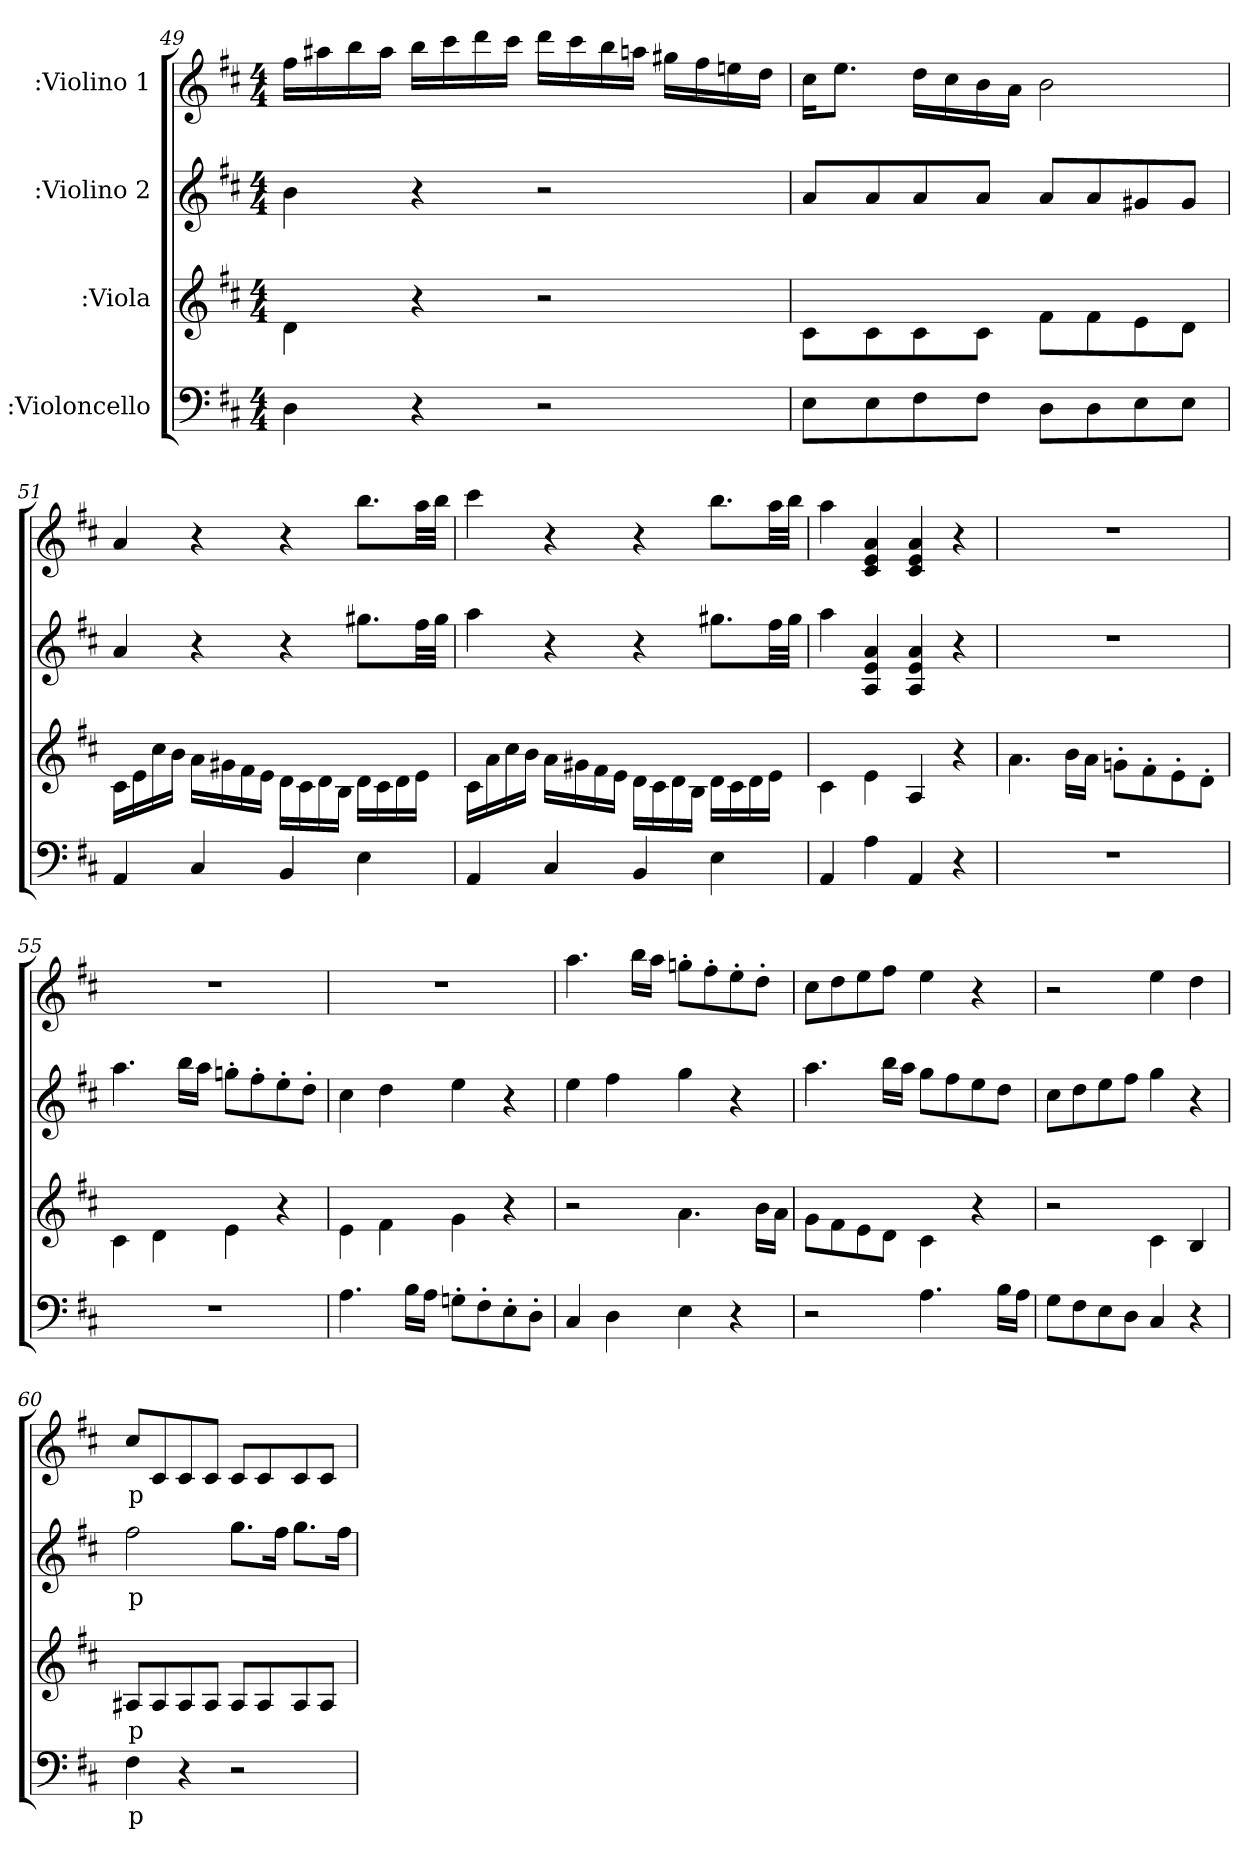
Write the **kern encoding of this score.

**kern	**text	**kern	**text	**kern	**text	**kern	**text
*part4	*part4	*part3	*part3	*part2	*part2	*part1	*part1
*staff4	*staff4	*staff3	*staff3	*staff2	*staff2	*staff1	*staff1
*I":Violoncello	*	*I":Viola	*	*I":Violino 2	*	*I":Violino 1	*
*clefF4	*	*	*	*clefG2	*	*clefG2	*
*k[f#c#]	*	*k[f#c#]	*	*k[f#c#]	*	*k[f#c#]	*
*D:	*	*D:	*	*D:	*	*D:	*
*M4/4	*	*M4/4	*	*M4/4	*	*M4/4	*
=49	=49	=49	=49	=49	=49	=49	=49
4D\	.	4d\	.	4b\	.	16ff#\LL	.
.	.	.	.	.	.	16aa#X\	.
.	.	.	.	.	.	16bb\	.
.	.	.	.	.	.	16aa#\JJ	.
4r	.	4r	.	4r	.	16bb\LL	.
.	.	.	.	.	.	16ccc#\	.
.	.	.	.	.	.	16ddd\	.
.	.	.	.	.	.	16ccc#\JJ	.
2r	.	2r	.	2r	.	16ddd\LL	.
.	.	.	.	.	.	16ccc#\	.
.	.	.	.	.	.	16bb\	.
.	.	.	.	.	.	16aan\JJ	.
.	.	.	.	.	.	16gg#X\LL	.
.	.	.	.	.	.	16ff#\	.
.	.	.	.	.	.	16een\	.
.	.	.	.	.	.	16dd\JJ	.
=50	=50	=50	=50	=50	=50	=50	=50
8E\L	.	8c#\L	.	8a/L	.	16cc#\KL	.
.	.	.	.	.	.	8.ee\J	.
8E\	.	8c#\	.	8a/	.	.	.
8F#\	.	8c#\	.	8a/	.	16dd\LL	.
.	.	.	.	.	.	16cc#\	.
8F#\J	.	8c#\J	.	8a/J	.	16b\	.
.	.	.	.	.	.	16a\JJ	.
8D\L	.	8f#\L	.	8a/L	.	2b\	.
8D\	.	8f#\	.	8a/	.	.	.
8E\	.	8e\	.	8g#X/	.	.	.
8E\J	.	8d\J	.	8g#/J	.	.	.
=51	=51	=51	=51	=51	=51	=51	=51
4AA/	.	16c#\LL	.	4a/	.	4a/	.
.	.	16e\	.	.	.	.	.
.	.	16cc#\	.	.	.	.	.
.	.	16b\JJ	.	.	.	.	.
4C#/	.	16a\LL	.	4r	.	4r	.
.	.	16g#X\	.	.	.	.	.
.	.	16f#\	.	.	.	.	.
.	.	16e\JJ	.	.	.	.	.
4BB/	.	16d\LL	.	4r	.	4r	.
.	.	16c#\	.	.	.	.	.
.	.	16d\	.	.	.	.	.
.	.	16B\JJ	.	.	.	.	.
4E\	.	16d\LL	.	8.gg#X\L	.	8.bb\L	.
.	.	16c#\	.	.	.	.	.
.	.	16d\	.	.	.	.	.
.	.	16e\JJ	.	32ff#\LL	.	32aa\LL	.
.	.	.	.	32gg#\JJJ	.	32bb\JJJ	.
=52	=52	=52	=52	=52	=52	=52	=52
4AA/	.	16c#\LL	.	4aa\	.	4ccc#\	.
.	.	16a\	.	.	.	.	.
.	.	16cc#\	.	.	.	.	.
.	.	16b\JJ	.	.	.	.	.
4C#/	.	16a\LL	.	4r	.	4r	.
.	.	16g#X\	.	.	.	.	.
.	.	16f#\	.	.	.	.	.
.	.	16e\JJ	.	.	.	.	.
4BB/	.	16d\LL	.	4r	.	4r	.
.	.	16c#\	.	.	.	.	.
.	.	16d\	.	.	.	.	.
.	.	16B\JJ	.	.	.	.	.
4E\	.	16d\LL	.	8.gg#X\L	.	8.bb\L	.
.	.	16c#\	.	.	.	.	.
.	.	16d\	.	.	.	.	.
.	.	16e\JJ	.	32ff#\LL	.	32aa\LL	.
.	.	.	.	32gg#\JJJ	.	32bb\JJJ	.
=53	=53	=53	=53	=53	=53	=53	=53
4AA/	.	4c#\	.	4aa\	.	4aa\	.
4A\	.	4e\	.	4a/ 4e/ 4A/	.	4a/ 4e/ 4c#/	.
4AA/	.	4A/	.	4a/ 4e/ 4A/	.	4a/ 4e/ 4c#/	.
4r	.	4r	.	4r	.	4r	.
=54	=54	=54	=54	=54	=54	=54	=54
1r	.	4.a\	.	1r	.	1r	.
.	.	16b\LL	.	.	.	.	.
.	.	16a\JJ	.	.	.	.	.
.	.	8gn'>\L	.	.	.	.	.
.	.	8f#'>\	.	.	.	.	.
.	.	8e'>\	.	.	.	.	.
.	.	8d'>\J	.	.	.	.	.
=55	=55	=55	=55	=55	=55	=55	=55
1r	.	4c#\	.	4.aa\	.	1r	.
.	.	4d\	.	.	.	.	.
.	.	.	.	16bb\LL	.	.	.
.	.	.	.	16aa\JJ	.	.	.
.	.	4e\	.	8ggn'>\L	.	.	.
.	.	.	.	8ff#'>\	.	.	.
.	.	4r	.	8ee'>\	.	.	.
.	.	.	.	8dd'>\J	.	.	.
=56	=56	=56	=56	=56	=56	=56	=56
4.A\	.	4e\	.	4cc#\	.	1r	.
.	.	4f#\	.	4dd\	.	.	.
16B\LL	.	.	.	.	.	.	.
16A\JJ	.	.	.	.	.	.	.
8Gn'>\L	.	4g\	.	4ee\	.	.	.
8F#'>\	.	.	.	.	.	.	.
8E'>\	.	4r	.	4r	.	.	.
8D'>\J	.	.	.	.	.	.	.
=57	=57	=57	=57	=57	=57	=57	=57
4C#/	.	2r	.	4ee\	.	4.aa\	.
4D\	.	.	.	4ff#\	.	.	.
.	.	.	.	.	.	16bb\LL	.
.	.	.	.	.	.	16aa\JJ	.
4E\	.	4.a\	.	4gg\	.	8ggn'>\L	.
.	.	.	.	.	.	8ff#'>\	.
4r	.	.	.	4r	.	8ee'>\	.
.	.	16b\LL	.	.	.	8dd'>\J	.
.	.	16a\JJ	.	.	.	.	.
=58	=58	=58	=58	=58	=58	=58	=58
2r	.	8g\L	.	4.aa\	.	8cc#\L	.
.	.	8f#\	.	.	.	8dd\	.
.	.	8e\	.	.	.	8ee\	.
.	.	8d\J	.	16bb\LL	.	8ff#\J	.
.	.	.	.	16aa\JJ	.	.	.
4.A\	.	4c#\	.	8gg\L	.	4ee\	.
.	.	.	.	8ff#\	.	.	.
.	.	4r	.	8ee\	.	4r	.
16B\LL	.	.	.	8dd\J	.	.	.
16A\JJ	.	.	.	.	.	.	.
=59	=59	=59	=59	=59	=59	=59	=59
8G\L	.	2r	.	8cc#\L	.	2r	.
8F#\	.	.	.	8dd\	.	.	.
8E\	.	.	.	8ee\	.	.	.
8D\J	.	.	.	8ff#\J	.	.	.
4C#/	.	4c#\	.	4gg\	.	4ee\	.
4r	.	4B/	.	4r	.	4dd\	.
=60	=60	=60	=60	=60	=60	=60	=60
4F#\	p	8A#X/L	p	2ff#\	p	8cc#/L	p
.	.	8A#/	.	.	.	8c#/	.
4r	.	8A#/	.	.	.	8c#/	.
.	.	8A#/J	.	.	.	8c#/J	.
2r	.	8A#/L	.	8.gg\L	.	8c#/L	.
.	.	8A#/	.	.	.	8c#/	.
.	.	.	.	16ff#\Jk	.	.	.
.	.	8A#/	.	8.gg\L	.	8c#/	.
.	.	8A#/J	.	.	.	8c#/J	.
.	.	.	.	16ff#\Jk	.	.	.
=	=	=	=	=	=	=	=
*-	*-	*-	*-	*-	*-	*-	*-
